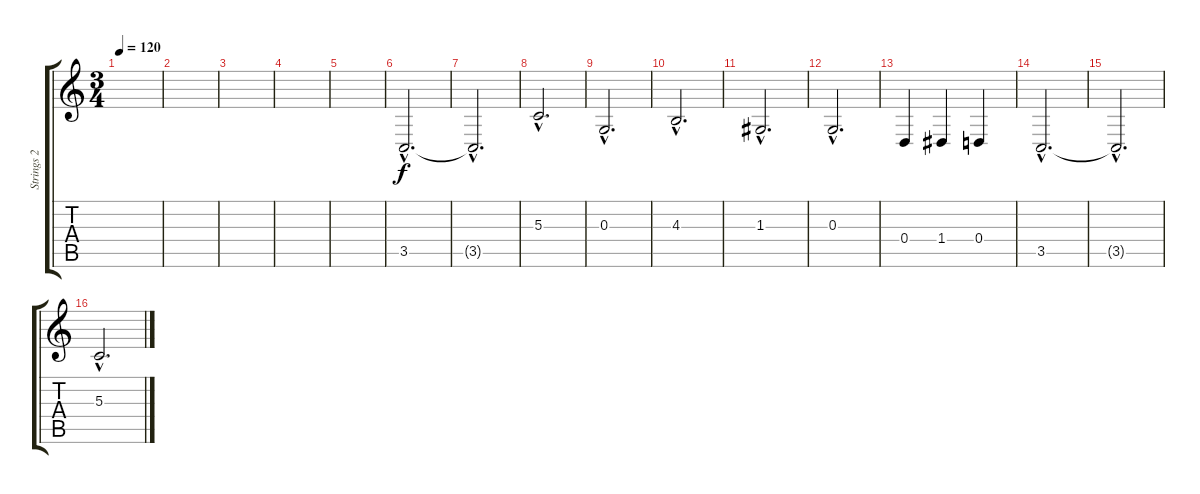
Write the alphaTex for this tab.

\track ("Strings 2" "Strings 2") {instrument stringensemble1}
\staff {score tabs}
\tuning (E4 B3 G3 D3 A2 E2) {hide}
\ts (3 4)
\tempo 120
\clef g2
\ks c
|
|
|
|
|
3.5{hac}.2{d volume 11} |
3.5{hac t}.2{d} |
5.3{hac}.2{d} |
0.3{hac}.2{d} |
4.3{hac}.2{d} |
1.3{hac}.2{d} |
0.3{hac}.2{d} |
0.4.4 1.4.4 0.4.4 |
3.5{hac}.2{d} |
3.5{hac t}.2{d} |
5.3{hac}.2{d}
